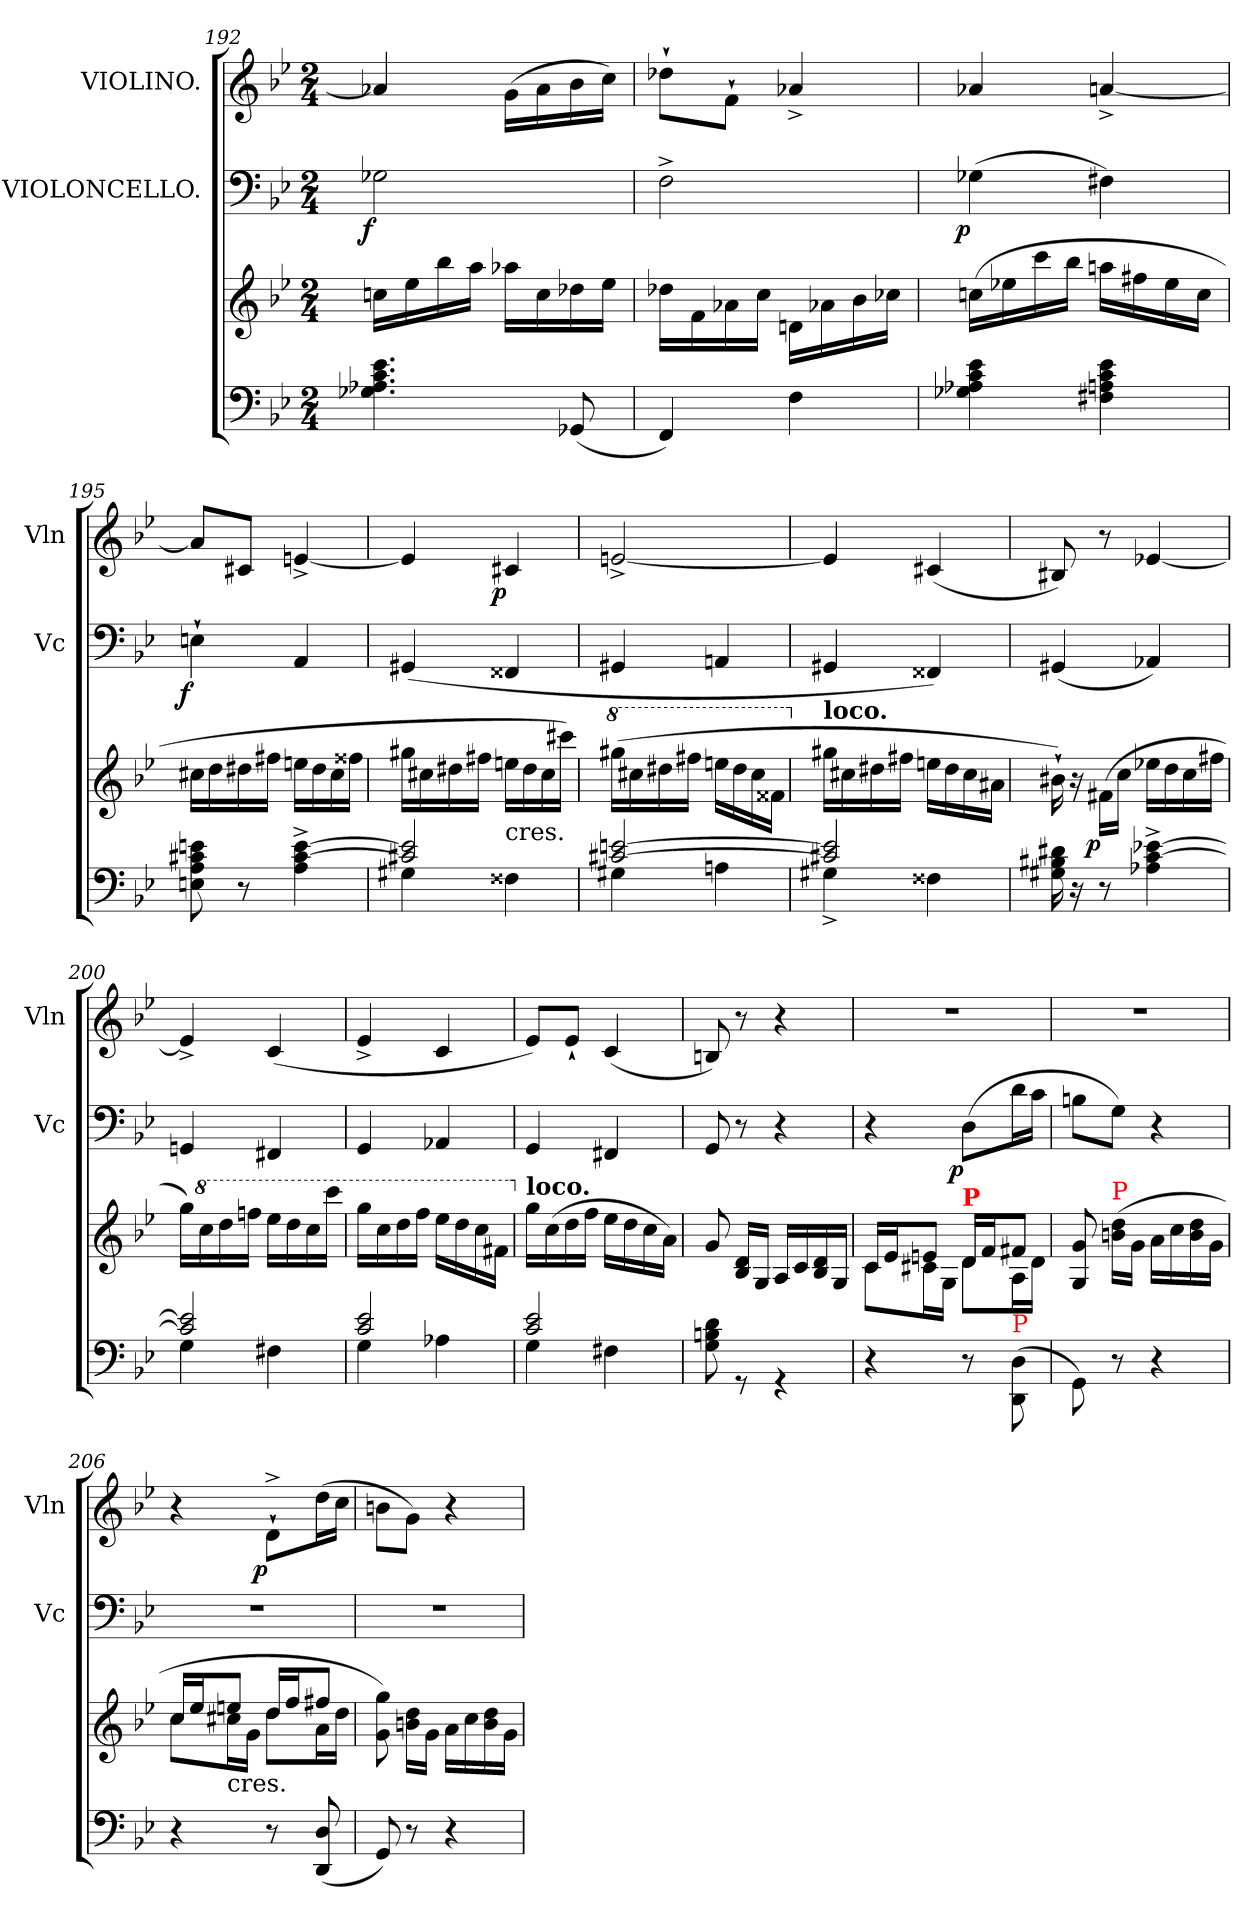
**kern	**kern	**dynam	**kern	**dynam	**kern	**dynam
*part3	*part3	*part3	*part2	*part2	*part1	*part1
*staff4	*staff3	*staff3/4	*staff2	*staff2	*staff1	*staff1
*	*	*	*I"VIOLONCELLO.	*	*I"VIOLINO.	*
*	*	*	*I'Vc	*	*I'Vln	*
*clefF4	*clefG2	*	*clefF4	*	*clefG2	*
*k[b-e-]	*k[b-e-]	*	*k[b-e-]	*	*k[b-e-]	*
*g:	*g:	*	*g:	*	*g:	*
*M2/4	*M2/4	*	*M2/4	*	*M2/4	*
=192	=192	=192	=192	=192	=192	=192
!	!	!	!	!LO:DY:rj	!	!
4.e- 4.c 4.A-X 4.G-X	16ccnLL	.	2G-X	f	4a-X]	.
.	16ee-	.	.	.	.	.
.	16bb-	.	.	.	.	.
.	16aaJJ	.	.	.	.	.
.	16aa-XLL	.	.	.	(>16g\LL	.
.	16cc	.	.	.	16a-	.
(<8GG-X	16dd-X	.	.	.	16b-	.
.	16ee-JJ	.	.	.	16ccJJ)	.
=193	=193	=193	=193	=193	=193	=193
4FF)	16dd-X\LL	.	2F^<	.	8dd-X`>\L	.
.	16f	.	.	.	.	.
.	16a-	.	.	.	8f`>J	.
.	16ccJJ	.	.	.	.	.
4F	16dn\LL	.	.	.	4a-X^>/	.
.	16a-X	.	.	.	.	.
.	16b-	.	.	.	.	.
.	16cc-XJJ	.	.	.	.	.
=194	=194	=194	=194	=194	=194	=194
!	!	!	!	!LO:DY:rj	!	!
4e- 4c 4A-X 4G-X	(>16ccnLL	.	(>4G-X	p	4a-X	.
.	16ee-X	.	.	.	.	.
.	16ccc	.	.	.	.	.
.	16bb-JJ	.	.	.	.	.
4e- 4c 4An 4F#X	16aanLL	.	4F#X)	.	[4an^<	.
.	16ff#X	.	.	.	.	.
.	16ee-	.	.	.	.	.
.	16ccJJ	.	.	.	.	.
=195	=195	=195	=195	=195	=195	=195
!	!	!	!	!LO:DY:rj	!	!
8en 8c#X 8A 8En	16cc#XLL	.	4En`>	f	8aL]	.
.	16dd	.	.	.	.	.
8r	16dd#X	.	.	.	8c#XJ	.
.	16ff#XJJ	.	.	.	.	.
[4e^< [4c#^< 4A^<	16eenLL	.	4AA	.	[4en^<	.
.	16dd#	.	.	.	.	.
.	16cc#	.	.	.	.	.
.	16ff##XJJ	.	.	.	.	.
=196	=196	=196	=196	=196	=196	=196
*^	*	*	*	*	*	*
2en] 2c#X]	4G#X	16gg#XLL	.	(<4GG#X	.	4en]	.
.	.	16cc#X	.	.	.	.	.
.	.	16dd#X	.	.	.	.	.
.	.	16ff#XJJ	.	.	.	.	.
!	!	!LO:TX:c:t=cres.	!	!	!	!	!
!	!	!	!	!	!	!	!LO:DY:rj
.	4F##X	16eenLL	.	4FF##X	.	4c#X	p
.	.	16dd#	.	.	.	.	.
.	.	16cc#	.	.	.	.	.
.	.	16ccc#XJJ)	.	.	.	.	.
=197	=197	=197	=197	=197	=197	=197	=197
*	*	*8va	*	*	*	*	*
[2en [2c#X	4G#X	(>16ggg#XLL	.	4GG#X	.	[2en^	.
.	.	16ccc#X	.	.	.	.	.
.	.	16ddd#X	.	.	.	.	.
.	.	16fff#XJJ	.	.	.	.	.
.	4An	16eeenLL	.	4AAn	.	.	.
.	.	16ddd#	.	.	.	.	.
.	.	16ccc#	.	.	.	.	.
.	.	16ff##XJJ	.	.	.	.	.
=198	=198	=198	=198	=198	=198	=198	=198
*	*	*X8va	*	*	*	*	*
!	!	!LO:TX:a:B:t=loco.	!	!	!	!	!
2en] 2c#X]	4G#X^<	16gg#XLL	.	4GG#X	.	4en]	.
.	.	16cc#X	.	.	.	.	.
.	.	16dd#X	.	.	.	.	.
.	.	16ff#XJJ	.	.	.	.	.
.	4F##X	16eenLL	.	4FF##X)	.	(<4c#X	.
.	.	16dd#	.	.	.	.	.
.	.	16cc#	.	.	.	.	.
.	.	16a#XJJ	.	.	.	.	.
*v	*v	*	*	*	*	*	*
=199	=199	=199	=199	=199	=199	=199
16d#X 16B#X 16G#X	16b#X`>)	.	(<4GG#X	.	8B#X)	.
16r	16r	.	.	.	.	.
!	!	!LO:DY:rj	!	!	!	!
8r	(>16f#X\LL	p	.	.	8r	.
.	16ccJJ	.	.	.	.	.
[4e-X^< [4c^< 4A-X^<	16ee-XLL	.	4AA-X)	.	[4e-X	.
.	16dd	.	.	.	.	.
.	16cc	.	.	.	.	.
.	16ff#XJJ	.	.	.	.	.
=200	=200	=200	=200	=200	=200	=200
*^	*	*	*	*	*	*
2e-] 2c]	4G	16ggLL)	.	4GGn	.	4e-^>]	.
*	*	*8va	*	*	*	*	*
.	.	16ccc	.	.	.	.	.
.	.	16ddd	.	.	.	.	.
.	.	16fffnJJ	.	.	.	.	.
.	4F#X	16eee-LL	.	4FF#X	.	(<4c	.
.	.	16ddd	.	.	.	.	.
.	.	16ccc	.	.	.	.	.
.	.	16ccccJJ	.	.	.	.	.
=201	=201	=201	=201	=201	=201	=201	=201
2e- 2c	4G	16gggLL	.	4GG	.	4e-^>	.
.	.	16ccc	.	.	.	.	.
.	.	16ddd	.	.	.	.	.
.	.	16fffJJ	.	.	.	.	.
.	4A-X	16eee-LL	.	4AA-X	.	4c	.
.	.	16ddd	.	.	.	.	.
.	.	16ccc	.	.	.	.	.
.	.	16ff#XJJ	.	.	.	.	.
=202	=202	=202	=202	=202	=202	=202	=202
*	*	*X8va	*	*	*	*	*
!	!	!LO:TX:a:B:t=loco.	!	!	!	!	!
2e- 2c	4G	16ggLL	.	4GG	.	8e-L)	.
.	.	(>16cc	.	.	.	.	.
.	.	16dd	.	.	.	8e-`J	.
.	.	16ffJJ	.	.	.	.	.
.	4F#X	16ee-LL	.	4FF#X	.	(<4c	.
.	.	16dd	.	.	.	.	.
.	.	16cc	.	.	.	.	.
.	.	16aJJ)	.	.	.	.	.
*v	*v	*	*	*	*	*	*
=203	=203	=203	=203	=203	=203	=203
8d 8Bn 8G	8g	.	8GG	.	8Bn)	.
8rGG	16d/ 16B-/LL	.	8r	.	8r	.
.	16G/JJ	.	.	.	.	.
4rGG	16A/LL	.	4r	.	4r	.
.	16c/	.	.	.	.	.
.	16d/ 16B-/	.	.	.	.	.
.	16G/JJ	.	.	.	.	.
=204	=204	=204	=204	=204	=204	=204
*	*^	*	*	*	*	*
4r	16cLL	8cL	.	4r	.	2rdd	.
.	16e-J	.	.	.	.	.	.
.	8enJ	16c#XL	.	.	.	.	.
.	.	16GJJ	.	.	.	.	.
!	!LO:TX:a:B:color=red:t=P	!	!	!	!	!	!
!	!	!	!	!	!LO:DY:b:rj	!	!
8r	16dLL	8d\L	.	(>8DL	p	.	.
.	16fJ	.	.	.	.	.	.
!LO:TX:a:color=red:t=P	!	!	!	!	!	!	!
(>8D\ 8DD\	8f#XJ	16A\L	.	16dL	.	.	.
.	.	16d\JJ	.	16cJJ	.	.	.
*	*v	*v	*	*	*	*	*
=205	=205	=205	=205	=205	=205	=205
8GG\)	8g/ 8G/	.	8BnL	.	2rdd	.
!	!LO:TX:a:color=red:t=P	!	!	!	!	!
8r	(>16dd\ 16bn\LL	.	8GJ)	.	.	.
.	16gJJ	.	.	.	.	.
4r	16a\LL	.	4r	.	.	.
.	16cc	.	.	.	.	.
.	16dd 16b	.	.	.	.	.
.	16gJJ	.	.	.	.	.
=206	=206	=206	=206	=206	=206	=206
*	*^	*	*	*	*	*
4r	16ccLL	8ccL	.	2r	.	4r	.
.	16ee-J	.	.	.	.	.	.
!	!LO:TX:c:t=cres.	!	!	!	!	!	!
.	8eenJ	16cc#XL	.	.	.	.	.
.	.	16gJJ	.	.	.	.	.
!	!	!	!	!	!	!	!LO:DY:rj
8r	16ddLL	8ddL	.	.	.	8d`>^<\L	p
.	16ffJ	.	.	.	.	.	.
(<8D 8DD	8ff#XJ	16aL	.	.	.	(>16ddL	.
.	.	16ddJJ	.	.	.	16ccJJ	.
*	*v	*v	*	*	*	*	*
=207	=207	=207	=207	=207	=207	=207
8GG)	8gg 8g)	.	2r	.	8bn\L	.
8r	16dd\ 16bn\LL	.	.	.	8gJ)	.
.	16gJJ	.	.	.	.	.
4r	16a\LL	.	.	.	4r	.
.	16cc	.	.	.	.	.
.	16dd 16b	.	.	.	.	.
.	16gJJ	.	.	.	.	.
=	=	=	=	=	=	=
*-	*-	*-	*-	*-	*-	*-
